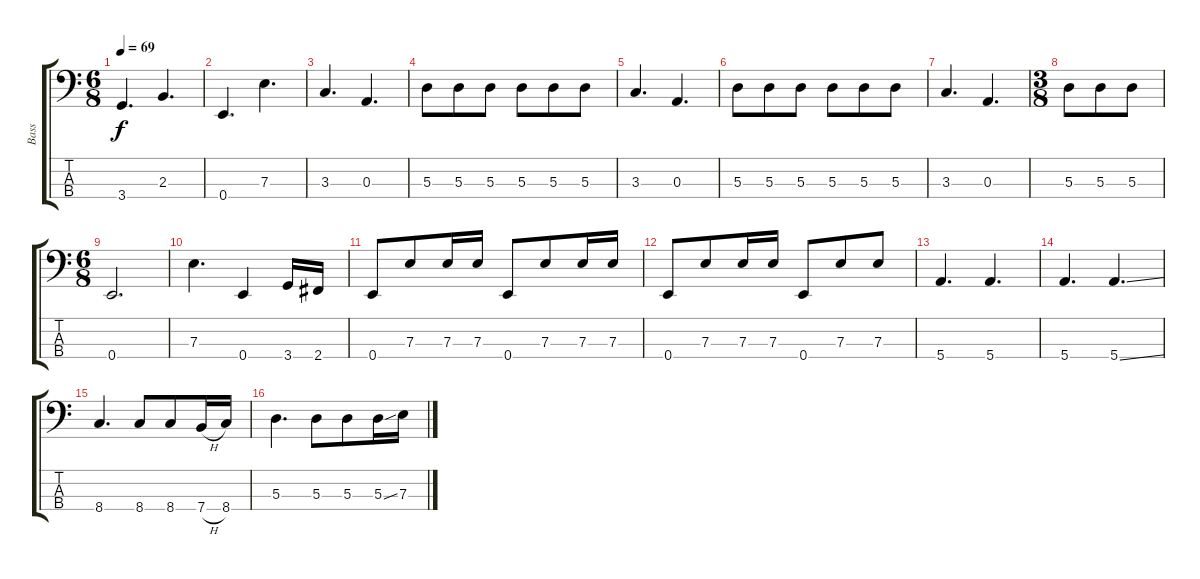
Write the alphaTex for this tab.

\track ("Bass" "Bass") {instrument electricbassfinger}
\staff {score tabs}
\tuning (G2 D2 A1 E1) {hide}
\ts (6 8)
\tempo 69
\clef f4
\ks c
3.4.4{d dy f} 2.3.4{d} |
0.4.4{d} 7.3.4{d} |
3.3.4{d} 0.3.4{d} |
5.3.8 5.3.8 5.3.8 5.3.8 5.3.8 5.3.8 |
3.3.4{d} 0.3.4{d} |
5.3.8 5.3.8 5.3.8 5.3.8 5.3.8 5.3.8 |
3.3.4{d} 0.3.4{d} |
\ts (3 8)
5.3.8 5.3.8 5.3.8 |
\ts (6 8)
0.4.2{d} |
7.3.4{d} 0.4.4 3.4.16 2.4.16 |
0.4.8 7.3.8 7.3.16 7.3.16 0.4.8 7.3.8 7.3.16 7.3.16 |
0.4.8 7.3.8 7.3.16 7.3.16 0.4.8 7.3.8 7.3.8 |
5.4.4{d} 5.4.4{d} |
5.4.4{d} 5.4{ss}.4{d} |
8.4.4{d} 8.4.8 8.4.8 7.4{h}.16 8.4.16 |
5.3.4{d} 5.3.8 5.3.8 5.3{ss}.16 7.3.16
